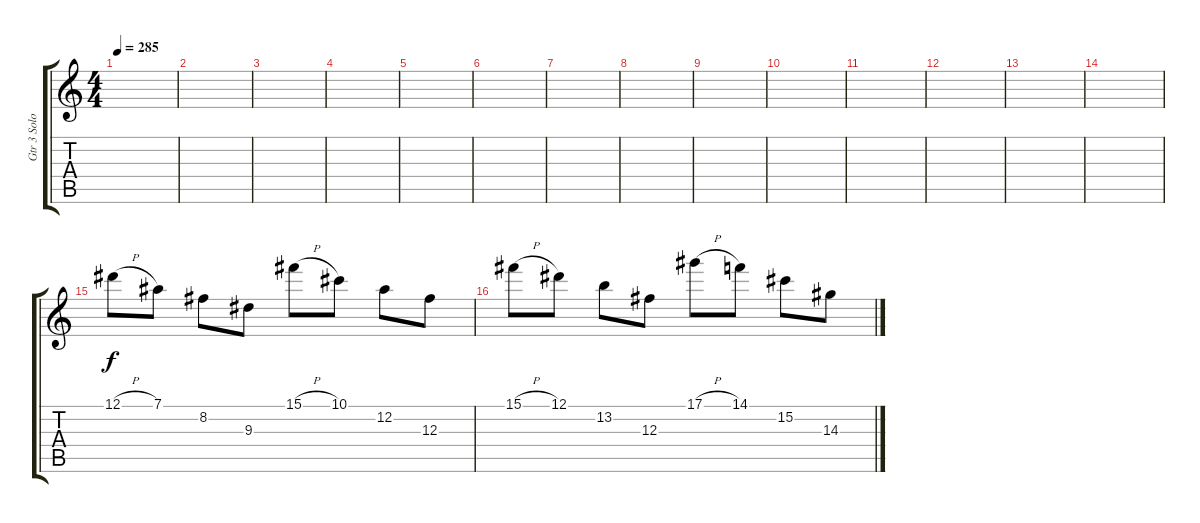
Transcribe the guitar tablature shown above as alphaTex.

\track ("Gtr 3 Solo fills (Alexi)" "Gtr 3 Solo") {instrument overdrivenguitar}
\staff {score tabs}
\tuning (Eb4 Bb3 Gb3 Db3 Ab2 Eb2) {hide}
\ts (4 4)
\tempo 285
\clef g2
\ks c
|
|
|
|
|
|
|
|
|
|
|
|
|
|
12.1{h}.8 7.1.8 8.2.8 9.3.8 15.1{h}.8 10.1.8 12.2.8 12.3.8 |
15.1{h}.8 12.1.8 13.2.8 12.3.8 17.1{h}.8 14.1.8 15.2.8 14.3.8
